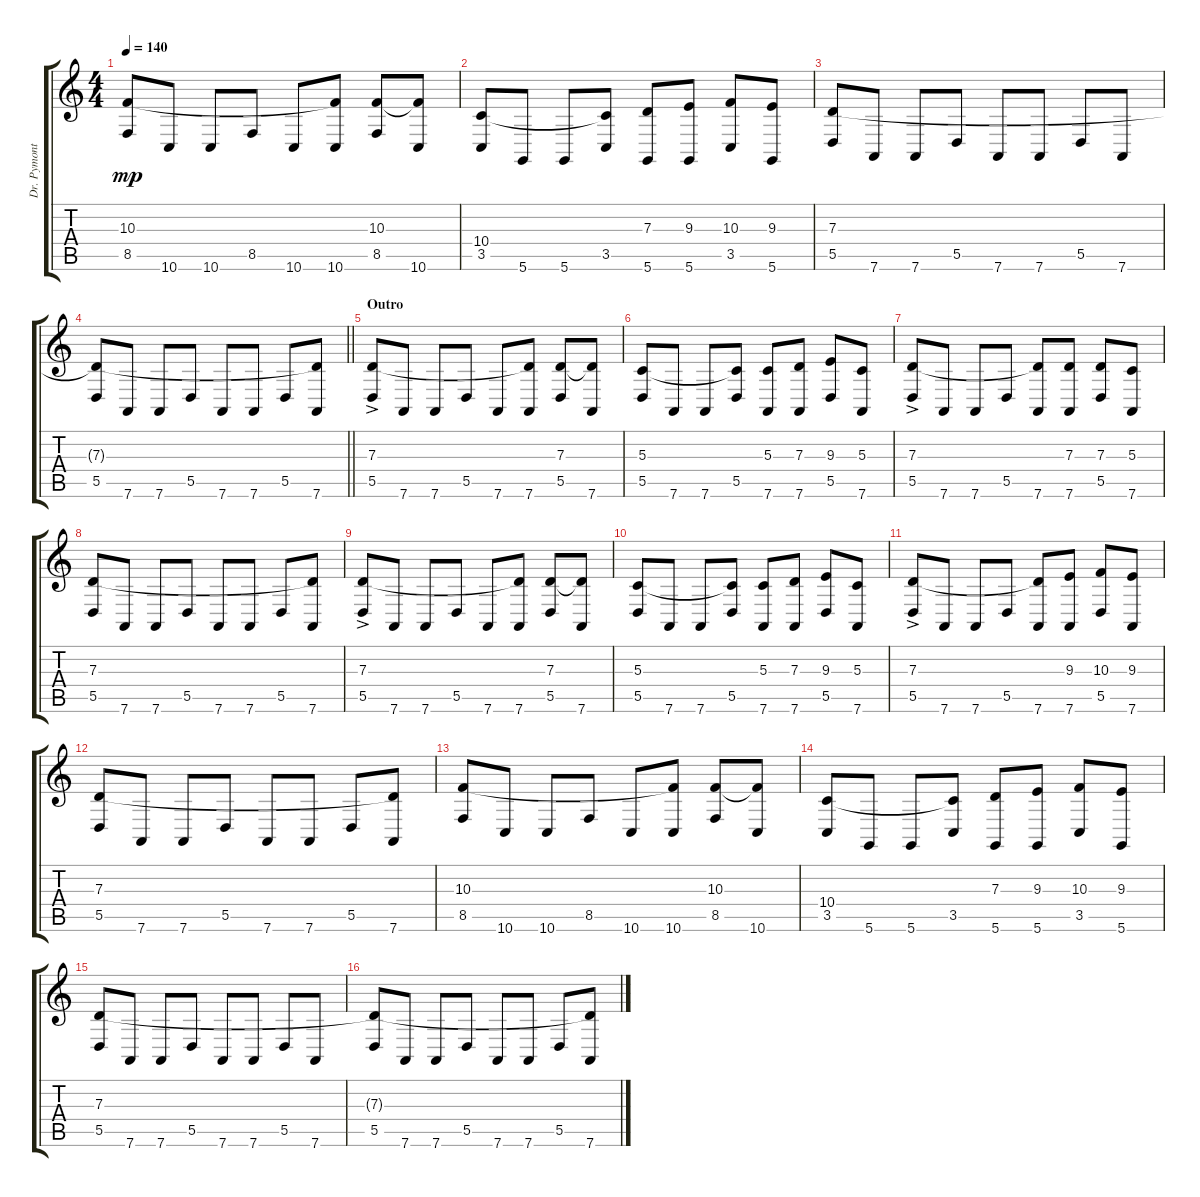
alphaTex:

\track ("Dr. Pymonte" "Dr. Pymont") {instrument orchestralharp}
\staff {score tabs}
\tuning (E4 B3 G3 D3 A2 D2) {hide}
\ts (4 4)
\tempo 140
\clef g2
\ks c
(10.3 8.5).8{dy mp} 10.6.8 10.6.8 8.5.8 10.6.8 (10.3{t} 10.6).8 (10.3 8.5).8 (10.3{t} 10.6).8 |
(10.4 3.5).8 5.6.8 5.6.8 (10.4{t} 3.5).8 (7.3 5.6).8 (9.3 5.6).8 (10.3 3.5).8 (9.3 5.6).8 |
(7.3 5.5).8 7.6.8 7.6.8 5.5.8 7.6.8 7.6.8 5.5.8 7.6.8 |
\barLineRight lightlight
(7.3{t} 5.5).8 7.6.8 7.6.8 5.5.8 7.6.8 7.6.8 5.5.8 (7.3{t} 7.6).8 |
\section ("" "Outro")
(7.3{ac} 5.5).8 7.6.8 7.6.8 5.5.8 7.6.8 (7.3{t} 7.6).8 (7.3 5.5).8 (7.3{t} 7.6).8 |
(5.3 5.5).8 7.6.8 7.6.8 (5.3{t} 5.5).8 (5.3 7.6).8 (7.3 7.6).8 (9.3 5.5).8 (5.3 7.6).8 |
(7.3{ac} 5.5).8 7.6.8 7.6.8 5.5.8 (7.3{t} 7.6).8 (7.3 7.6).8 (7.3 5.5).8 (5.3 7.6).8 |
(7.3 5.5).8 7.6.8 7.6.8 5.5.8 7.6.8 7.6.8 5.5.8 (7.3{t} 7.6).8 |
(7.3{ac} 5.5).8 7.6.8 7.6.8 5.5.8 7.6.8 (7.3{t} 7.6).8 (7.3 5.5).8 (7.3{t} 7.6).8 |
(5.3 5.5).8 7.6.8 7.6.8 (5.3{t} 5.5).8 (5.3 7.6).8 (7.3 7.6).8 (9.3 5.5).8 (5.3 7.6).8 |
(7.3{ac} 5.5).8 7.6.8 7.6.8 5.5.8 (7.3{t} 7.6).8 (9.3 7.6).8 (10.3 5.5).8 (9.3 7.6).8 |
(7.3 5.5).8 7.6.8 7.6.8 5.5.8 7.6.8 7.6.8 5.5.8 (7.3{t} 7.6).8 |
(10.3 8.5).8 10.6.8 10.6.8 8.5.8 10.6.8 (10.3{t} 10.6).8 (10.3 8.5).8 (10.3{t} 10.6).8 |
(10.4 3.5).8 5.6.8 5.6.8 (10.4{t} 3.5).8 (7.3 5.6).8 (9.3 5.6).8 (10.3 3.5).8 (9.3 5.6).8 |
(7.3 5.5).8 7.6.8 7.6.8 5.5.8 7.6.8 7.6.8 5.5.8 7.6.8 |
(7.3{t} 5.5).8 7.6.8 7.6.8 5.5.8 7.6.8 7.6.8 5.5.8 (7.3{t} 7.6).8
